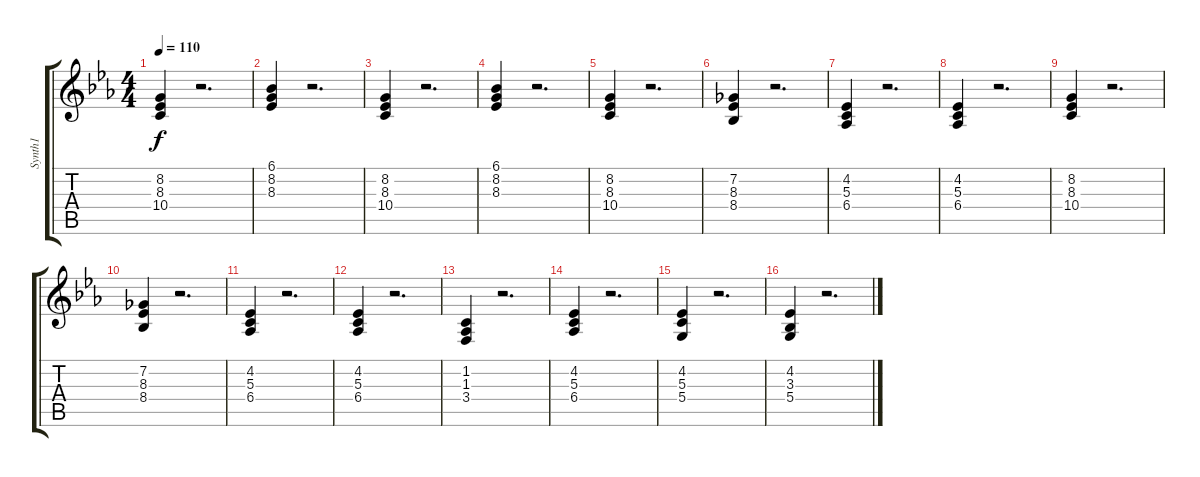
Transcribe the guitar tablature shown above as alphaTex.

\track ("Synth1" "Synth1") {instrument choiraahs}
\staff {score tabs}
\tuning (E4 B3 G3 D3 A2 E2) {hide}
\ts (4 4)
\tempo 110
\clef g2
\ks eb
(8.2 8.3 10.4).4{dy f} r.2{d} |
(6.1 8.2 8.3).4 r.2{d} |
(8.2 8.3 10.4).4 r.2{d} |
(6.1 8.2 8.3).4 r.2{d} |
(8.2 8.3 10.4).4 r.2{d} |
(7.2 8.3 8.4).4 r.2{d} |
(4.2 5.3 6.4).4 r.2{d} |
(4.2 5.3 6.4).4 r.2{d} |
(8.2 8.3 10.4).4 r.2{d} |
(7.2 8.3 8.4).4 r.2{d} |
(4.2 5.3 6.4).4 r.2{d} |
(4.2 5.3 6.4).4 r.2{d} |
(1.2 1.3 3.4).4 r.2{d} |
(4.2 5.3 6.4).4 r.2{d} |
(4.2 5.3 5.4).4 r.2{d} |
(4.2 3.3 5.4).4 r.2{d}
